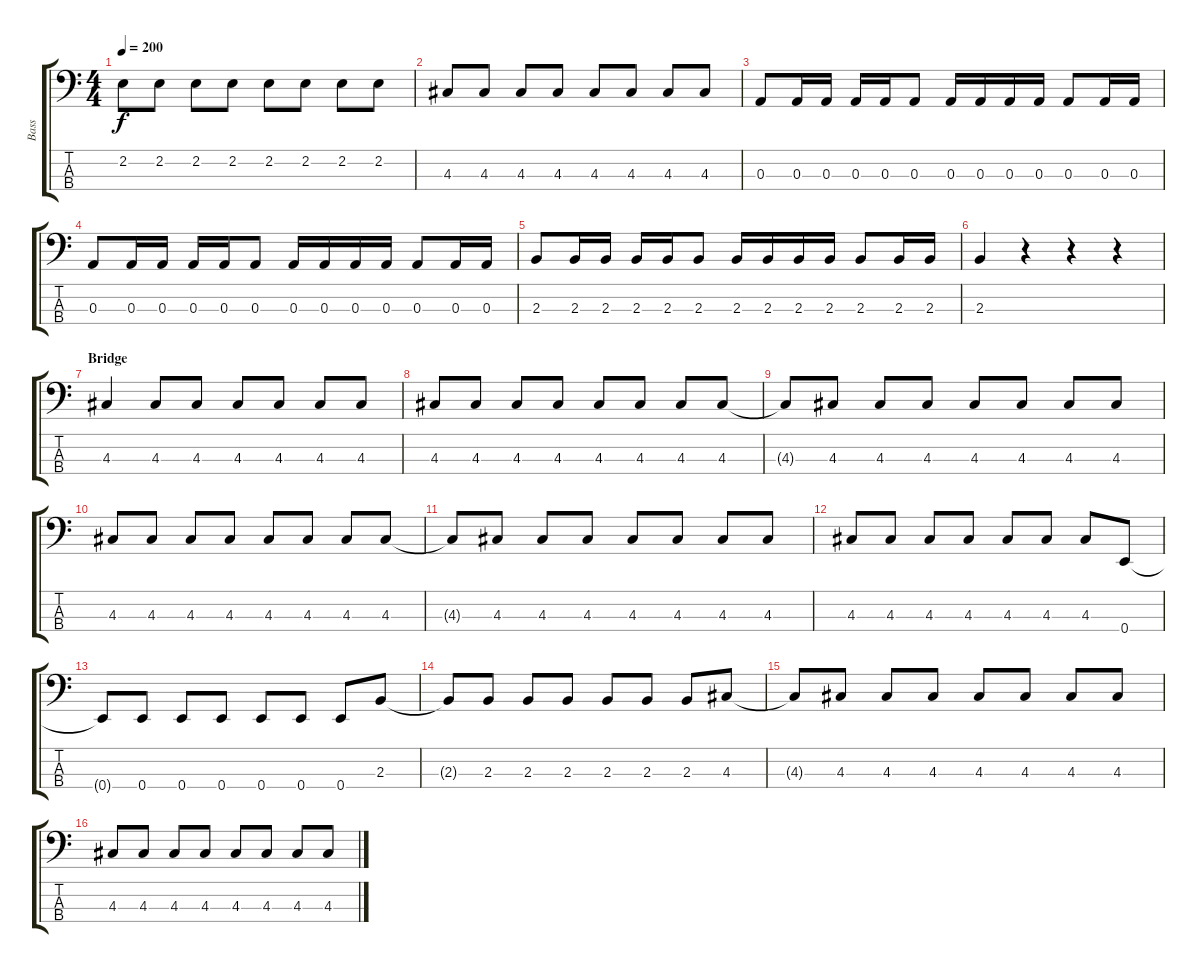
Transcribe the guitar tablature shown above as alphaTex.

\track ("Bass" "Bass") {instrument electricbassfinger}
\staff {score tabs}
\tuning (G2 D2 A1 E1) {hide}
\ts (4 4)
\tempo 200
\clef f4
\ks c
2.2.8{dy f} 2.2.8 2.2.8 2.2.8 2.2.8 2.2.8 2.2.8 2.2.8 |
4.3.8 4.3.8 4.3.8 4.3.8 4.3.8 4.3.8 4.3.8 4.3.8 |
0.3.8 0.3.16 0.3.16 0.3.16 0.3.16 0.3.8 0.3.16 0.3.16 0.3.16 0.3.16 0.3.8 0.3.16 0.3.16 |
0.3.8 0.3.16 0.3.16 0.3.16 0.3.16 0.3.8 0.3.16 0.3.16 0.3.16 0.3.16 0.3.8 0.3.16 0.3.16 |
2.3.8 2.3.16 2.3.16 2.3.16 2.3.16 2.3.8 2.3.16 2.3.16 2.3.16 2.3.16 2.3.8 2.3.16 2.3.16 |
2.3.4 r.4 r.4 r.4 |
\section ("" "Bridge")
4.3.4 4.3.8 4.3.8 4.3.8 4.3.8 4.3.8 4.3.8 |
4.3.8 4.3.8 4.3.8 4.3.8 4.3.8 4.3.8 4.3.8 4.3.8 |
4.3{t}.8 4.3.8 4.3.8 4.3.8 4.3.8 4.3.8 4.3.8 4.3.8 |
4.3.8 4.3.8 4.3.8 4.3.8 4.3.8 4.3.8 4.3.8 4.3.8 |
4.3{t}.8 4.3.8 4.3.8 4.3.8 4.3.8 4.3.8 4.3.8 4.3.8 |
4.3.8 4.3.8 4.3.8 4.3.8 4.3.8 4.3.8 4.3.8 0.4.8 |
0.4{t}.8 0.4.8 0.4.8 0.4.8 0.4.8 0.4.8 0.4.8 2.3.8 |
2.3{t}.8 2.3.8 2.3.8 2.3.8 2.3.8 2.3.8 2.3.8 4.3.8 |
4.3{t}.8 4.3.8 4.3.8 4.3.8 4.3.8 4.3.8 4.3.8 4.3.8 |
4.3.8 4.3.8 4.3.8 4.3.8 4.3.8 4.3.8 4.3.8 4.3.8
